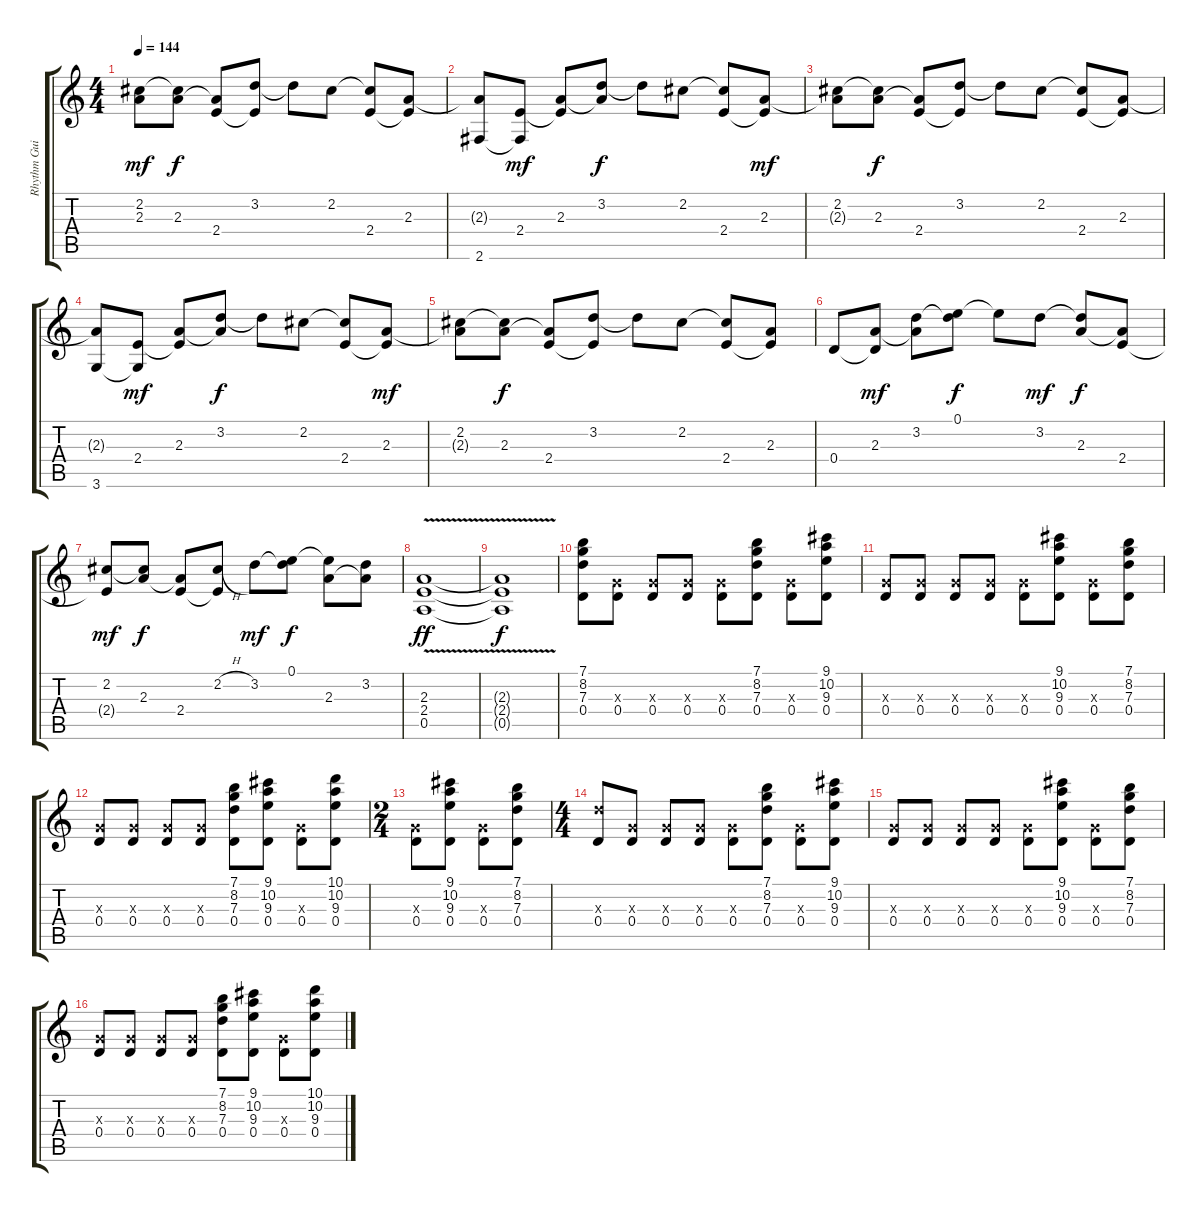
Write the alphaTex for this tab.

\track ("Rhythm Guitar 2" "Rhythm Gui") {instrument overdrivenguitar}
\staff {score tabs}
\tuning (E4 B3 G3 D3 A2 E2) {hide}
\ts (4 4)
\tempo 144
\clef g2
\ks c
(2.2 2.3{t}).8{dy mf} (2.2{t} 2.3).8{dy f} (2.3{t} 2.4).8 (3.2 2.4{t}).8 3.2{t}.8 2.2.8 (2.2{t} 2.4).8 (2.3 2.4{t}).8 |
(2.3{t} 2.6).8 (2.4 2.6{t}).8{dy mf} (2.3 2.4{t}).8 (3.2 2.3{t}).8{dy f} 3.2{t}.8 2.2.8 (2.2{t} 2.4).8 (2.3 2.4{t}).8{dy mf} |
(2.2 2.3{t}).8 (2.2{t} 2.3).8{dy f} (2.3{t} 2.4).8 (3.2 2.4{t}).8 3.2{t}.8 2.2.8 (2.2{t} 2.4).8 (2.3 2.4{t}).8 |
(2.3{t} 3.6).8 (2.4 3.6{t}).8{dy mf} (2.3 2.4{t}).8 (3.2 2.3{t}).8{dy f} 3.2{t}.8 2.2.8 (2.2{t} 2.4).8 (2.3 2.4{t}).8{dy mf} |
(2.2 2.3{t}).8 (2.2{t} 2.3).8{dy f} (2.3{t} 2.4).8 (3.2 2.4{t}).8 3.2{t}.8 2.2.8 (2.2{t} 2.4).8 (2.3 2.4{t}).8 |
0.4.8 (2.3 0.4{t}).8{dy mf} (3.2 2.3{t}).8 (0.1 3.2{t}).8{dy f} 0.1{t}.8 3.2.8{dy mf} (3.2{t} 2.3).8{dy f} (2.3{t} 2.4).8 |
(2.2 2.4{t}).8{dy mf} (2.2{t} 2.3).8{dy f} (2.3{t} 2.4).8 (2.2{h} 2.4{t}).8 3.2.8{dy mf} (0.1 3.2{t}).8{dy f} (0.1{t} 2.3).8 (3.2 2.3{t}).8 |
(2.3{v} 2.4{v} 0.5{v}).1{dy ff} |
(2.3{v t} 2.4{v t} 0.5{v t}).1{dy f} |
(7.1 8.2 7.3 0.4).8 (0.3{x} 0.4).8 (0.3{x} 0.4).8 (0.3{x} 0.4).8 (0.3{x} 0.4).8 (7.1 8.2 7.3 0.4).8 (0.3{x} 0.4).8 (9.1 10.2 9.3 0.4).8 |
(0.3{x} 0.4).8 (0.3{x} 0.4).8 (0.3{x} 0.4).8 (0.3{x} 0.4).8 (0.3{x} 0.4).8 (9.1 10.2 9.3 0.4).8 (0.3{x} 0.4).8 (7.1 8.2 7.3 0.4).8 |
(0.3{x} 0.4).8 (0.3{x} 0.4).8 (0.3{x} 0.4).8 (0.3{x} 0.4).8 (7.1 8.2 7.3 0.4).8 (9.1 10.2 9.3 0.4).8 (0.3{x} 0.4).8 (10.1 10.2 9.3 0.4).8 |
\ts (2 4)
(0.3{x} 0.4).8 (9.1 10.2 9.3 0.4).8 (0.3{x} 0.4).8 (7.1 8.2 7.3 0.4).8 |
\ts (4 4)
(7.3{x} 0.4).8 (0.3{x} 0.4).8 (0.3{x} 0.4).8 (0.3{x} 0.4).8 (0.3{x} 0.4).8 (7.1 8.2 7.3 0.4).8 (0.3{x} 0.4).8 (9.1 10.2 9.3 0.4).8 |
(0.3{x} 0.4).8 (0.3{x} 0.4).8 (0.3{x} 0.4).8 (0.3{x} 0.4).8 (0.3{x} 0.4).8 (9.1 10.2 9.3 0.4).8 (0.3{x} 0.4).8 (7.1 8.2 7.3 0.4).8 |
(0.3{x} 0.4).8 (0.3{x} 0.4).8 (0.3{x} 0.4).8 (0.3{x} 0.4).8 (7.1 8.2 7.3 0.4).8 (9.1 10.2 9.3 0.4).8 (0.3{x} 0.4).8 (10.1 10.2 9.3 0.4).8
